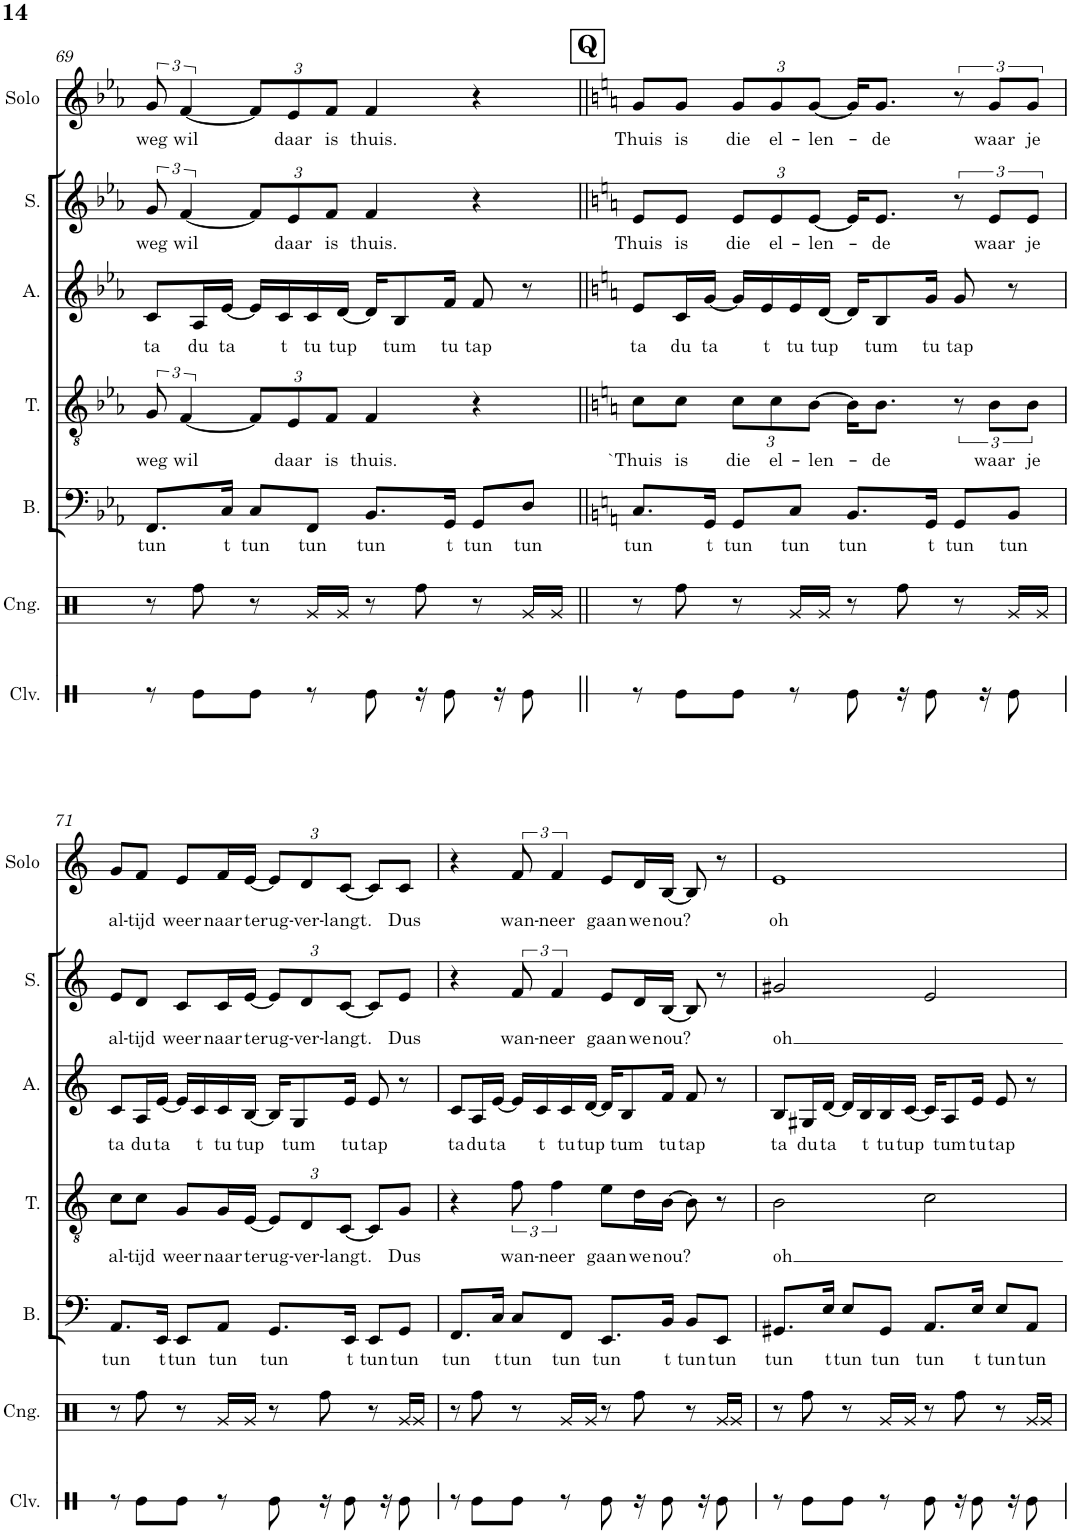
**kern	**kern	**kern	**text	**kern	**text	**kern	**text	**kern	**text	**kern	**text
*part7	*part6	*part5	*part5	*part4	*part4	*part3	*part3	*part2	*part2	*part1	*part1
*staff7	*staff6	*staff5	*staff5	*staff4	*staff4	*staff3	*staff3	*staff2	*staff2	*staff1	*staff1
*I"Claves	*I"Conga	*I"Bas	*	*I"Tenor	*	*I"Alt	*	*I"Sopraan	*	*I"Solo	*
*I'Clv.	*I'Cng.	*I'B.	*	*I'T.	*	*I'A.	*	*I'S.	*	*I'Solo	*
!!LO:PB:g=z
*clefX	*clefX	*clefF4	*	*clefGv2	*	*clefG2	*	*clefG2	*	*clefG2	*
*k[]	*k[]	*k[b-e-a-]	*	*k[b-e-a-]	*	*k[b-e-a-]	*	*k[b-e-a-]	*	*k[b-e-a-]	*
*M4/4	*M4/4	*M4/4	*	*M4/4	*	*M4/4	*	*M4/4	*	*M4/4	*
=69	=69	=69	=69	=69	=69	=69	=69	=69	=69	=69	=69
!	!	!	!LO:LY:b	!	!LO:LY:b	!	!LO:LY:b	!	!LO:LY:b	!	!LO:LY:b
8r	8r	8.FF/L	tun	12G/	weg	8c/L	ta	12g/	weg	12g/	weg
!	!	!	!	!	!LO:LY:b	!	!	!	!LO:LY:b	!	!LO:LY:b
.	.	.	.	[4F/	wil	.	.	[4f/	wil	[4f/	wil
!	!	!	!	!	!	!	!LO:LY:b	!	!	!	!
8Re\L	8Rff\	.	.	.	.	16A-/L	du	.	.	.	.
!	!	!	!LO:LY:b	!	!	!	!LO:LY:b	!	!	!	!
.	.	16C/Jk	t	.	.	[16e-/JJ	ta	.	.	.	.
!	!	!	!LO:LY:b	!	!	!	!	!	!	!	!
8Re\J	8r	8C/L	tun	.	.	16e-/LL]	.	.	.	.	.
!	!	!	!	!	!	!	!LO:LY:b	!	!	!	!
.	.	.	.	.	.	16c/	t	.	.	.	.
*	*	*	*	*Xbrackettup	*	*	*	*	*	*	*
!	!	!	!	!	!LO:LY:b	!	!	!	!	!	!
*	*	*	*	*	*	*	*	*Xbrackettup	*	*	*
!	!	!	!	!	!	!	!	!	!LO:LY:b	!	!
*	*	*	*	*	*	*	*	*	*	*Xbrackettup	*
!	!	!	!	!	!	!	!	!	!	!	!LO:LY:b
.	.	.	.	12E-/	daar	.	.	12e-/	daar	12e-/	daar
!	!	!	!LO:LY:b	!	!	!	!LO:LY:b	!	!	!	!
8r	16Rg/LL	8FF/J	tun	.	.	16c/	tu	.	.	.	.
!	!	!	!	!	!LO:LY:b	!	!	!	!LO:LY:b	!	!LO:LY:b
.	.	.	.	12F/J	is	.	.	12f/J	is	12f/J	is
!	!	!	!	!	!	!	!LO:LY:b	!	!	!	!
.	16Rg/JJ	.	.	.	.	[16d/JJ	tup	.	.	.	.
!	!	!	!LO:LY:b	!	!LO:LY:b	!	!	!	!LO:LY:b	!	!LO:LY:b
8Re\	8r	8.BB-/L	tun	4F/	thuis.	16d/KL]	.	4f/	thuis.	4f/	thuis.
!	!	!	!	!	!	!	!LO:LY:b	!	!	!	!
.	.	.	.	.	.	8B-/	tum	.	.	.	.
16r	8Rff\	.	.	.	.	.	.	.	.	.	.
!	!	!	!LO:LY:b	!	!	!	!LO:LY:b	!	!	!	!
8Re\	.	16GG/Jk	t	.	.	16f/Jk	tu	.	.	.	.
!	!	!	!LO:LY:b	!	!	!	!LO:LY:b	!	!	!	!
.	8r	8GG/L	tun	4r	.	8f/	tap	4r	.	4r	.
16r	.	.	.	.	.	.	.	.	.	.	.
!	!	!	!LO:LY:b	!	!	!	!	!	!	!	!
8Re\	16Rg/LL	8D/J	tun	.	.	8r	.	.	.	.	.
.	16Rg/JJ	.	.	.	.	.	.	.	.	.	.
!!LO:REH:place=s1:a:B:cj:fs=14:t=Q
=70||	=70||	=70||	=70||	=70||	=70||	=70||	=70||	=70||	=70||	=70||	=70||
*	*	*k[]	*	*k[]	*	*k[]	*	*k[]	*	*k[]	*
!	!	!	!LO:LY:b	!	!LO:LY:b	!	!LO:LY:b	!	!LO:LY:b	!	!LO:LY:b
8r	8r	8.C/L	tun	8c\L	`Thuis	8e/L	ta	8e/L	Thuis	8g/L	Thuis
!	!	!	!	!	!LO:LY:b	!	!LO:LY:b	!	!LO:LY:b	!	!LO:LY:b
8Re\L	8Rff\	.	.	8c\J	is	16c/L	du	8e/J	is	8g/J	is
!	!	!	!LO:LY:b	!	!	!	!LO:LY:b	!	!	!	!
.	.	16GG/Jk	t	.	.	[16g/JJ	ta	.	.	.	.
!	!	!	!LO:LY:b	!	!LO:LY:b	!	!	!	!LO:LY:b	!	!LO:LY:b
8Re\J	8r	8GG/L	tun	12c\L	die	16g/LL]	.	12e/L	die	12g/L	die
!	!	!	!	!	!	!	!LO:LY:b	!	!	!	!
.	.	.	.	.	.	16e/	t	.	.	.	.
!	!	!	!	!	!LO:LY:b	!	!	!	!LO:LY:b	!	!LO:LY:b
.	.	.	.	12c\	el-	.	.	12e/	el-	12g/	el-
!	!	!	!LO:LY:b	!	!	!	!LO:LY:b	!	!	!	!
8r	16Rg/LL	8C/J	tun	.	.	16e/	tu	.	.	.	.
!	!	!	!	!	!LO:LY:b	!	!	!	!LO:LY:b	!	!LO:LY:b
.	.	.	.	[12B\J	-len-	.	.	[12e/J	-len-	[12g/J	-len-
!	!	!	!	!	!	!	!LO:LY:b	!	!	!	!
.	16Rg/JJ	.	.	.	.	[16d/JJ	tup	.	.	.	.
!	!	!	!LO:LY:b	!	!	!	!	!	!	!	!
8Re\	8r	8.BB/L	tun	16B\KL]	.	16d/KL]	.	16e/KL]	.	16g/KL]	.
!	!	!	!	!	!LO:LY:b	!	!LO:LY:b	!	!LO:LY:b	!	!LO:LY:b
.	.	.	.	8.B\J	-de	8B/	tum	8.e/J	-de	8.g/J	-de
16r	8Rff\	.	.	.	.	.	.	.	.	.	.
!	!	!	!LO:LY:b	!	!	!	!LO:LY:b	!	!	!	!
8Re\	.	16GG/Jk	t	.	.	16g/Jk	tu	.	.	.	.
!	!	!	!LO:LY:b	!	!	!	!	!	!	!	!
*	*	*	*	*brackettup	*	*	*	*	*	*	*
!	!	!	!	!	!	!	!LO:LY:b	!	!	!	!
*	*	*	*	*	*	*	*	*brackettup	*	*brackettup	*
.	8r	8GG/L	tun	12r	.	8g/	tap	12r	.	12r	.
16r	.	.	.	.	.	.	.	.	.	.	.
!	!	!	!	!	!LO:LY:b	!	!	!	!LO:LY:b	!	!LO:LY:b
.	.	.	.	12B\L	waar	.	.	12e/L	waar	12g/L	waar
!	!	!	!LO:LY:b	!	!	!	!	!	!	!	!
8Re\	16Rg/LL	8BB/J	tun	.	.	8r	.	.	.	.	.
!	!	!	!	!	!LO:LY:b	!	!	!	!LO:LY:b	!	!LO:LY:b
.	.	.	.	12B\J	je	.	.	12e/J	je	12g/J	je
.	16Rg/JJ	.	.	.	.	.	.	.	.	.	.
!!LO:LB:g=z
=71	=71	=71	=71	=71	=71	=71	=71	=71	=71	=71	=71
!	!	!	!LO:LY:b	!	!LO:LY:b	!	!LO:LY:b	!	!LO:LY:b	!	!LO:LY:b
8r	8r	8.AA/L	tun	8c\L	al-	8c/L	ta	8e/L	al-	8g/L	al-
!	!	!	!	!	!LO:LY:b	!	!LO:LY:b	!	!LO:LY:b	!	!LO:LY:b
8Re\L	8Rff\	.	.	8c\J	-tijd	16A/L	du	8d/J	-tijd	8f/J	-tijd
!	!	!	!LO:LY:b	!	!	!	!LO:LY:b	!	!	!	!
.	.	16EE/Jk	t	.	.	[16e/JJ	ta	.	.	.	.
!	!	!	!LO:LY:b	!	!LO:LY:b	!	!	!	!LO:LY:b	!	!LO:LY:b
8Re\J	8r	8EE/L	tun	8G/L	weer	16e/LL]	.	8c/L	weer	8e/L	weer
!	!	!	!	!	!	!	!LO:LY:b	!	!	!	!
.	.	.	.	.	.	16c/	t	.	.	.	.
!	!	!	!LO:LY:b	!	!LO:LY:b	!	!LO:LY:b	!	!LO:LY:b	!	!LO:LY:b
8r	16Rg/LL	8AA/J	tun	16G/L	naar	16c/	tu	16c/L	naar	16f/L	naar
!	!	!	!	!	!LO:LY:b	!	!LO:LY:b	!	!LO:LY:b	!	!LO:LY:b
.	16Rg/JJ	.	.	[16E/JJ	terug-	[16B/JJ	tup	[16e/JJ	terug-	[16e/JJ	terug-
!	!	!	!LO:LY:b	!	!	!	!	!	!	!	!
*	*	*	*	*Xbrackettup	*	*	*	*Xbrackettup	*	*Xbrackettup	*
8Re\	8r	8.GG/L	tun	12E/L]	.	16B/KL]	.	12e/L]	.	12e/L]	.
!	!	!	!	!	!	!	!LO:LY:b	!	!	!	!
.	.	.	.	.	.	8G/	tum	.	.	.	.
!	!	!	!	!	!LO:LY:b	!	!	!	!LO:LY:b	!	!LO:LY:b
.	.	.	.	12D/	-ver-	.	.	12d/	-ver-	12d/	-ver-
16r	8Rff\	.	.	.	.	.	.	.	.	.	.
!	!	!	!	!	!LO:LY:b	!	!	!	!LO:LY:b	!	!LO:LY:b
.	.	.	.	[12C/J	-langt.	.	.	[12c/J	-langt.	[12c/J	-langt.
!	!	!	!LO:LY:b	!	!	!	!LO:LY:b	!	!	!	!
8Re\	.	16EE/Jk	t	.	.	16e/Jk	tu	.	.	.	.
!	!	!	!LO:LY:b	!	!	!	!LO:LY:b	!	!	!	!
.	8r	8EE/L	tun	8C/L]	.	8e/	tap	8c/L]	.	8c/L]	.
16r	.	.	.	.	.	.	.	.	.	.	.
!	!	!	!LO:LY:b	!	!LO:LY:b	!	!	!	!LO:LY:b	!	!LO:LY:b
8Re\	16Rg/LL	8GG/J	tun	8G/J	Dus	8r	.	8e/J	Dus	8c/J	Dus
.	16Rg/JJ	.	.	.	.	.	.	.	.	.	.
=72	=72	=72	=72	=72	=72	=72	=72	=72	=72	=72	=72
!	!	!	!LO:LY:b	!	!	!	!LO:LY:b	!	!	!	!
8r	8r	8.FF/L	tun	4r	.	8c/L	ta	4r	.	4r	.
!	!	!	!	!	!	!	!LO:LY:b	!	!	!	!
8Re\L	8Rff\	.	.	.	.	16A/L	du	.	.	.	.
!	!	!	!LO:LY:b	!	!	!	!LO:LY:b	!	!	!	!
.	.	16C/Jk	t	.	.	[16e/JJ	ta	.	.	.	.
!	!	!	!LO:LY:b	!	!	!	!	!	!	!	!
*	*	*	*	*brackettup	*	*	*	*	*	*	*
!	!	!	!	!	!LO:LY:b	!	!	!	!	!	!
*	*	*	*	*	*	*	*	*brackettup	*	*	*
!	!	!	!	!	!	!	!	!	!LO:LY:b	!	!
*	*	*	*	*	*	*	*	*	*	*brackettup	*
!	!	!	!	!	!	!	!	!	!	!	!LO:LY:b
8Re\J	8r	8C/L	tun	12f\	wan-	16e/LL]	.	12f/	wan-	12f/	wan-
!	!	!	!	!	!	!	!LO:LY:b	!	!	!	!
.	.	.	.	.	.	16c/	t	.	.	.	.
!	!	!	!	!	!LO:LY:b	!	!	!	!LO:LY:b	!	!LO:LY:b
.	.	.	.	6f\	-neer	.	.	6f/	-neer	6f/	-neer
!	!	!	!LO:LY:b	!	!	!	!LO:LY:b	!	!	!	!
8r	16Rg/LL	8FF/J	tun	.	.	16c/	tu	.	.	.	.
!	!	!	!	!	!	!	!LO:LY:b	!	!	!	!
.	16Rg/JJ	.	.	.	.	[16d/JJ	tup	.	.	.	.
!	!	!	!LO:LY:b	!	!LO:LY:b	!	!	!	!LO:LY:b	!	!LO:LY:b
8Re\	8r	8.EE/L	tun	8e\L	gaan	16d/KL]	.	8e/L	gaan	8e/L	gaan
!	!	!	!	!	!	!	!LO:LY:b	!	!	!	!
.	.	.	.	.	.	8B/	tum	.	.	.	.
!	!	!	!	!	!LO:LY:b	!	!	!	!LO:LY:b	!	!LO:LY:b
16r	8Rff\	.	.	16d\L	we	.	.	16d/L	we	16d/L	we
!	!	!	!LO:LY:b	!	!LO:LY:b	!	!LO:LY:b	!	!LO:LY:b	!	!LO:LY:b
8Re\	.	16BB/Jk	t	[16B\JJ	nou?	16f/Jk	tu	[16B/JJ	nou?	[16B/JJ	nou?
!	!	!	!LO:LY:b	!	!	!	!LO:LY:b	!	!	!	!
.	8r	8BB/L	tun	8B\]	.	8f/	tap	8B/]	.	8B/]	.
16r	.	.	.	.	.	.	.	.	.	.	.
!	!	!	!LO:LY:b	!	!	!	!	!	!	!	!
8Re\	16Rg/LL	8EE/J	tun	8r	.	8r	.	8r	.	8r	.
.	16Rg/JJ	.	.	.	.	.	.	.	.	.	.
=73	=73	=73	=73	=73	=73	=73	=73	=73	=73	=73	=73
!	!	!	!LO:LY:b	!	!LO:LY:b	!	!LO:LY:b	!	!LO:LY:b	!	!LO:LY:b
8r	8r	8.GG#X/L	tun	2B\	oh	8B/L	ta	2g#X/	oh	1e	oh
!	!	!	!	!	!	!	!LO:LY:b	!	!	!	!
8Re\L	8Rff\	.	.	.	.	16G#X/L	du	.	.	.	.
!	!	!	!LO:LY:b	!	!	!	!LO:LY:b	!	!	!	!
.	.	16E/Jk	t	.	.	[16d/JJ	ta	.	.	.	.
!	!	!	!LO:LY:b	!	!	!	!	!	!	!	!
8Re\J	8r	8E/L	tun	.	.	16d/LL]	.	.	.	.	.
!	!	!	!	!	!	!	!LO:LY:b	!	!	!	!
.	.	.	.	.	.	16B/	t	.	.	.	.
!	!	!	!LO:LY:b	!	!	!	!LO:LY:b	!	!	!	!
8r	16Rg/LL	8GG#/J	tun	.	.	16B/	tu	.	.	.	.
!	!	!	!	!	!	!	!LO:LY:b	!	!	!	!
.	16Rg/JJ	.	.	.	.	[16c/JJ	tup	.	.	.	.
!	!	!	!LO:LY:b	!	!	!	!	!	!	!	!
8Re\	8r	8.AA/L	tun	2c\	.	16c/KL]	.	2e/	.	.	.
!	!	!	!	!	!	!	!LO:LY:b	!	!	!	!
.	.	.	.	.	.	8A/	tum	.	.	.	.
16r	8Rff\	.	.	.	.	.	.	.	.	.	.
!	!	!	!LO:LY:b	!	!	!	!LO:LY:b	!	!	!	!
8Re\	.	16E/Jk	t	.	.	16e/Jk	tu	.	.	.	.
!	!	!	!LO:LY:b	!	!	!	!LO:LY:b	!	!	!	!
.	8r	8E/L	tun	.	.	8e/	tap	.	.	.	.
16r	.	.	.	.	.	.	.	.	.	.	.
!	!	!	!LO:LY:b	!	!	!	!	!	!	!	!
8Re\	16Rg/LL	8AA/J	tun	.	.	8r	.	.	.	.	.
.	16Rg/JJ	.	.	.	.	.	.	.	.	.	.
=	=	=	=	=	=	=	=	=	=	=	=
*-	*-	*-	*-	*-	*-	*-	*-	*-	*-	*-	*-
